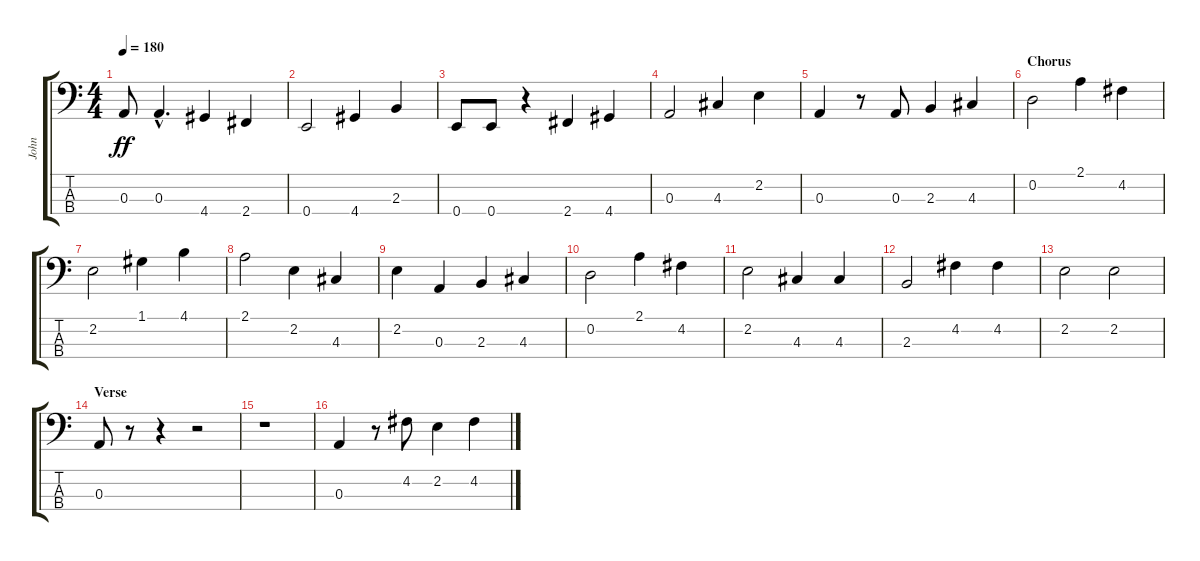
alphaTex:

\track ("John" "John") {instrument electricbassfinger}
\staff {score tabs}
\tuning (G2 D2 A1 E1) {hide}
\ts (4 4)
\tempo 180
\clef f4
\ks c
0.3.8{dy ff} 0.3{hac}.4{d} 4.4.4 2.4.4 |
0.4.2 4.4.4 2.3.4 |
0.4.8 0.4.8 r.4 2.4.4 4.4.4 |
0.3.2 4.3.4 2.2.4 |
0.3.4 r.8 0.3.8 2.3.4 4.3.4 |
\section ("" "Chorus")
0.2.2 2.1.4 4.2.4 |
2.2.2 1.1.4 4.1.4 |
2.1.2 2.2.4 4.3.4 |
2.2.4 0.3.4 2.3.4 4.3.4 |
0.2.2 2.1.4 4.2.4 |
2.2.2 4.3.4 4.3.4 |
2.3.2 4.2.4 4.2.4 |
2.2.2 2.2.2 |
\section ("" "Verse")
0.3.8 r.8 r.4 r.2 |
r.1 |
0.3.4 r.8 4.2.8 2.2.4 4.2.4
